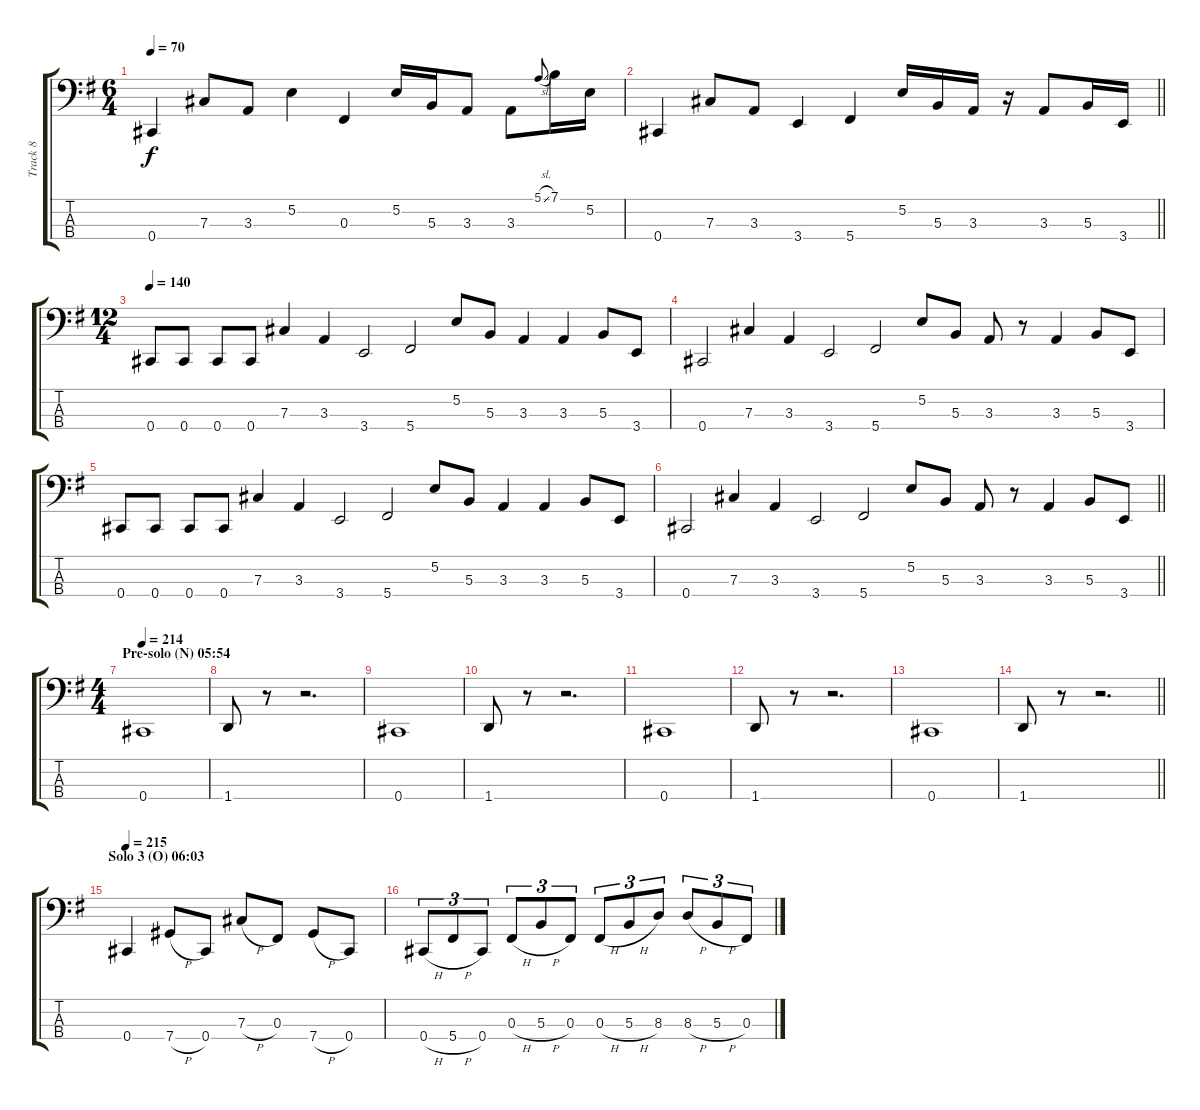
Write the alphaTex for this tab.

\track ("Track 8" "Track 8") {instrument electricbasspick}
\staff {score tabs}
\tuning (E2 B1 Gb1 Db1) {hide}
\ts (6 4)
\tempo 70
\clef f4
\ks eminor
0.4.4{dy f} 7.3.8 3.3.8 5.2.4 0.3.4 5.2.16 5.3.16 3.3.8 3.3.8 5.1{sl}.8{gr onbeat} 7.1.16 5.2.16 |
\barLineRight lightlight
0.4.4 7.3.8 3.3.8 3.4.4 5.4.4 5.2.16 5.3.16 3.3.16 r.16 3.3.8 5.3.16 3.4.16 |
\ts (12 4)
\tempo 140
0.4.8 0.4.8 0.4.8 0.4.8 7.3.4 3.3.4 3.4.2 5.4.2 5.2.8 5.3.8 3.3.4 3.3.4 5.3.8 3.4.8 |
0.4.2 7.3.4 3.3.4 3.4.2 5.4.2 5.2.8 5.3.8 3.3.8 r.8 3.3.4 5.3.8 3.4.8 |
0.4.8 0.4.8 0.4.8 0.4.8 7.3.4 3.3.4 3.4.2 5.4.2 5.2.8 5.3.8 3.3.4 3.3.4 5.3.8 3.4.8 |
\barLineRight lightlight
0.4.2 7.3.4 3.3.4 3.4.2 5.4.2 5.2.8 5.3.8 3.3.8 r.8 3.3.4 5.3.8 3.4.8 |
\ts (4 4)
\section ("" "Pre-solo (N) 05:54")
\tempo 214
0.4.1 |
1.4.8 r.8 r.2{d} |
0.4.1 |
1.4.8 r.8 r.2{d} |
0.4.1 |
1.4.8 r.8 r.2{d} |
0.4.1 |
\barLineRight lightlight
1.4.8 r.8 r.2{d} |
\section ("" "Solo 3 (O) 06:03")
\tempo 215
0.4.4 7.4{h}.8 0.4.8 7.3{h}.8 0.3.8 7.4{h}.8 0.4.8 |
0.4{h}.8{tu (3 2)} 5.4{h}.8{tu (3 2)} 0.4.8{tu (3 2)} 0.3{h}.8{tu (3 2)} 5.3{h}.8{tu (3 2)} 0.3.8{tu (3 2)} 0.3{h}.8{tu (3 2)} 5.3{h}.8{tu (3 2)} 8.3.8{tu (3 2)} 8.3{h}.8{tu (3 2)} 5.3{h}.8{tu (3 2)} 0.3.8{tu (3 2)}
